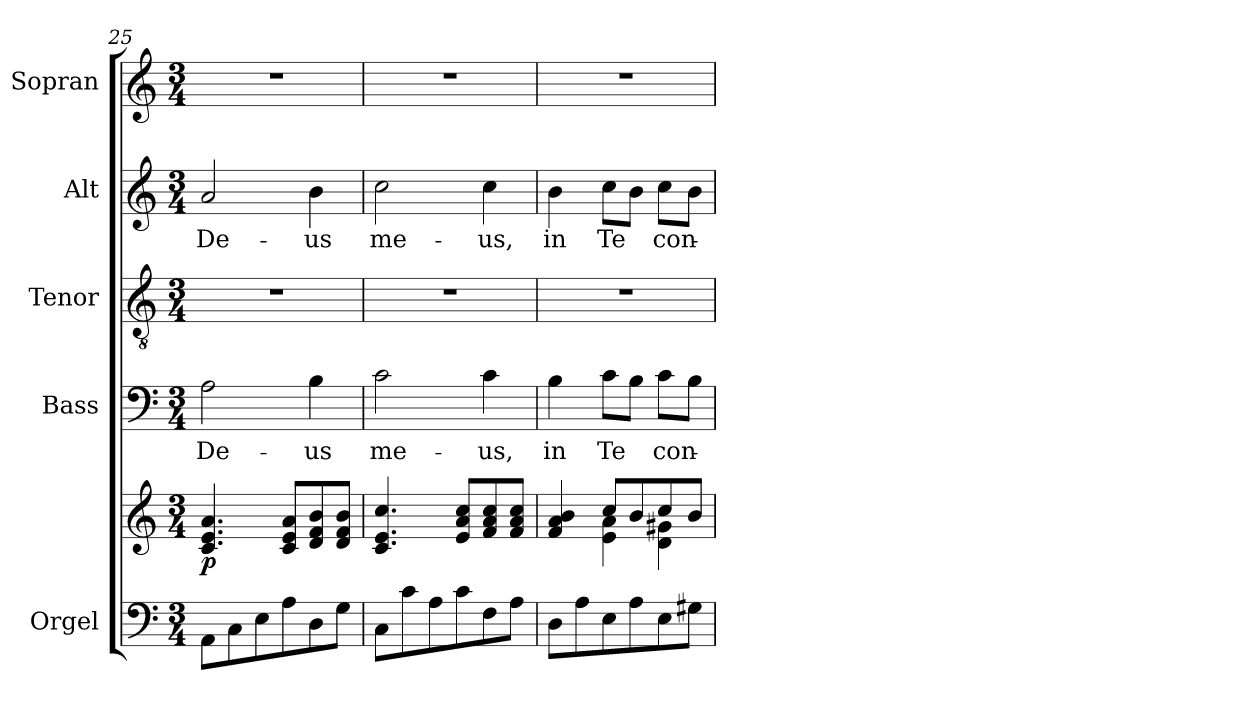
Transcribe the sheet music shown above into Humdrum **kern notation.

**kern	**kern	**dynam	**kern	**text	**kern	**kern	**text	**kern
*part5	*part5	*part5	*part4	*part4	*part3	*part2	*part2	*part1
*staff6	*staff5	*staff5/6	*staff4	*staff4	*staff3	*staff2	*staff2	*staff1
*I"Orgel	*	*	*I"Bass	*	*I"Tenor	*I"Alt	*	*I"Sopran
*I'Org.	*	*	*I'B.	*	*I'T.	*I'A.	*	*I'S.
*clefF4	*clefG2	*	*clefF4	*	*clefGv2	*clefG2	*	*clefG2
*k[]	*k[]	*	*k[]	*	*k[]	*k[]	*	*k[]
*C:	*C:	*	*C:	*	*C:	*C:	*	*C:
*M3/4	*M3/4	*	*M3/4	*	*M3/4	*M3/4	*	*M3/4
=25	=25	=25	=25	=25	=25	=25	=25	=25
!	!	!LO:DY:b	!	!LO:LY:b	!	!	!LO:LY:b	!
8AA\L	4.c/ 4.e/ 4.a/	p	2A\	De-	2.r	2a/	De-	2.r
8C\	.	.	.	.	.	.	.	.
8E\	.	.	.	.	.	.	.	.
8A\	8c/ 8e/ 8a/L	.	.	.	.	.	.	.
!	!	!	!	!LO:LY:b	!	!	!LO:LY:b	!
8D\	8d/ 8f/ 8b/	.	4B\	-us	.	4b\	-us	.
8G\J	8d/ 8f/ 8b/J	.	.	.	.	.	.	.
=26	=26	=26	=26	=26	=26	=26	=26	=26
!	!	!	!	!LO:LY:b	!	!	!LO:LY:b	!
8C\L	4.c/ 4.e/ 4.cc/	.	2c\	me-	2.r	2cc\	me-	2.r
8c\	.	.	.	.	.	.	.	.
8A\	.	.	.	.	.	.	.	.
8c\	8e/ 8a/ 8cc/L	.	.	.	.	.	.	.
!	!	!	!	!LO:LY:b	!	!	!LO:LY:b	!
8F\	8f/ 8a/ 8cc/	.	4c\	-us,	.	4cc\	-us,	.
8A\J	8f/ 8a/ 8cc/J	.	.	.	.	.	.	.
!!LO:PB:g=z
=27	=27	=27	=27	=27	=27	=27	=27	=27
*	*^	*	*	*	*	*	*	*
!	!	!	!	!	!LO:LY:b	!	!	!LO:LY:b	!
8D\L	4f/ 4a/ 4b/	4ryy	.	4B\	in	2.r	4b\	in	2.r
8A\	.	.	.	.	.	.	.	.	.
!	!	!	!	!	!LO:LY:b	!	!	!LO:LY:b	!
8E\	8cc/L	4e\ 4a\	.	8c\L	Te	.	8cc\L	Te	.
8A\	8b/	.	.	8B\J	.	.	8b\J	.	.
!	!	!	!	!	!LO:LY:b	!	!	!LO:LY:b	!
8E\	8cc/	4d\ 4g#X\	.	8c\L	con-	.	8cc\L	con-	.
8G#X\J	8b/J	.	.	8B\J	.	.	8b\J	.	.
*	*v	*v	*	*	*	*	*	*	*
=	=	=	=	=	=	=	=	=
*-	*-	*-	*-	*-	*-	*-	*-	*-
